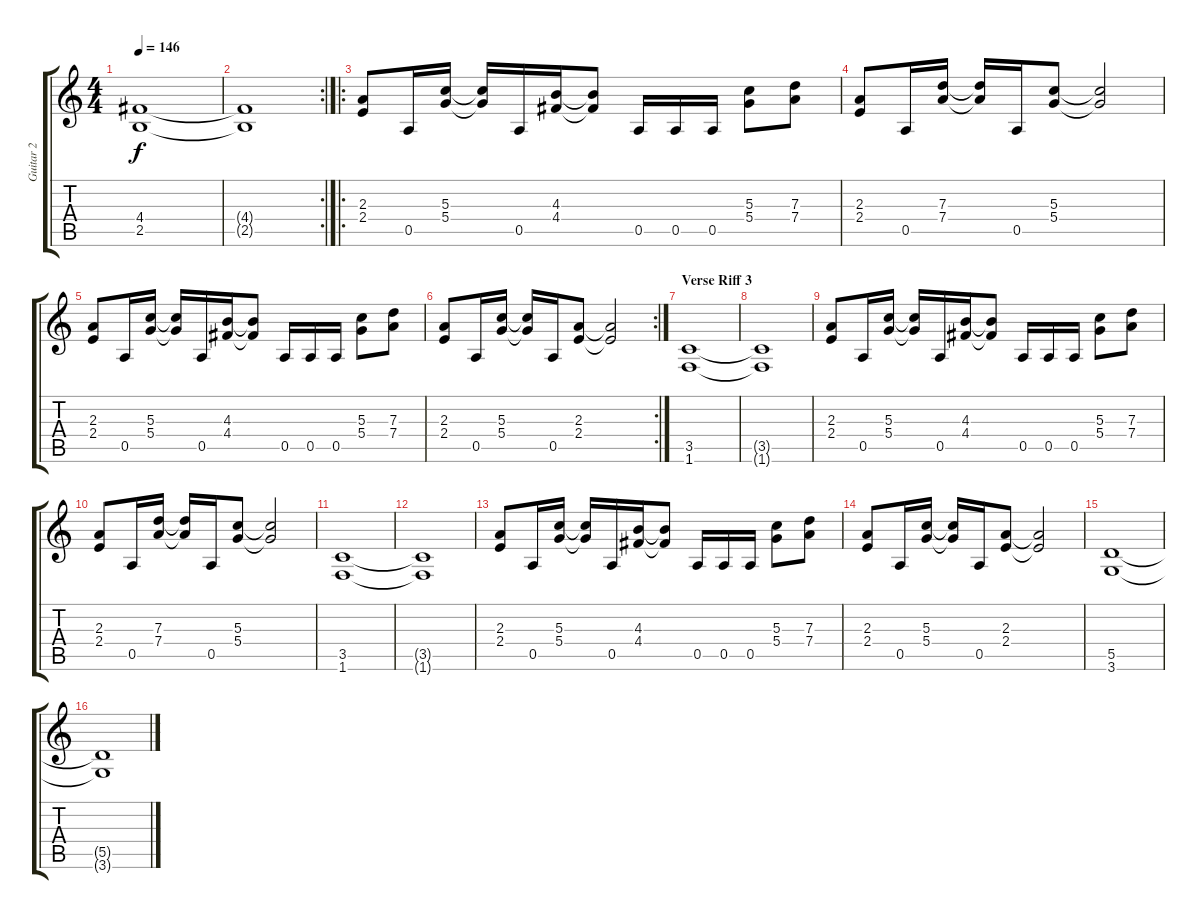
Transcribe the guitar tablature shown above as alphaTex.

\track ("Guitar 2" "Guitar 2") {instrument overdrivenguitar}
\staff {score tabs}
\tuning (E4 B3 G3 D3 A2 E2) {hide}
\ts (4 4)
\tempo 146
\clef g2
\ks c
(4.4 2.5).1{dy f} |
\rc 2
(4.4{t} 2.5{t}).1 |
\ro
(2.3 2.4).8 0.5.16 (5.3 5.4).16 (5.3{t} 5.4{t}).16 0.5.16 (4.3 4.4).16 (4.3{t} 4.4{t}).8 0.5.16 0.5.16 0.5.16 (5.3 5.4).8 (7.3 7.4).8 |
(2.3 2.4).8 0.5.16 (7.3 7.4).16 (7.3{t} 7.4{t}).16 0.5.16 (5.3 5.4).8 (5.3{t} 5.4{t}).2 |
(2.3 2.4).8 0.5.16 (5.3 5.4).16 (5.3{t} 5.4{t}).16 0.5.16 (4.3 4.4).16 (4.3{t} 4.4{t}).8 0.5.16 0.5.16 0.5.16 (5.3 5.4).8 (7.3 7.4).8 |
\rc 2
(2.3 2.4).8 0.5.16 (5.3 5.4).16 (5.3{t} 5.4{t}).16 0.5.16 (2.3 2.4).8 (2.3{t} 2.4{t}).2 |
\section ("" "Verse Riff 3")
(3.5 1.6).1 |
(3.5{t} 1.6{t}).1 |
(2.3 2.4).8 0.5.16 (5.3 5.4).16 (5.3{t} 5.4{t}).16 0.5.16 (4.3 4.4).16 (4.3{t} 4.4{t}).8 0.5.16 0.5.16 0.5.16 (5.3 5.4).8 (7.3 7.4).8 |
(2.3 2.4).8 0.5.16 (7.3 7.4).16 (7.3{t} 7.4{t}).16 0.5.16 (5.3 5.4).8 (5.3{t} 5.4{t}).2 |
(3.5 1.6).1 |
(3.5{t} 1.6{t}).1 |
(2.3 2.4).8 0.5.16 (5.3 5.4).16 (5.3{t} 5.4{t}).16 0.5.16 (4.3 4.4).16 (4.3{t} 4.4{t}).8 0.5.16 0.5.16 0.5.16 (5.3 5.4).8 (7.3 7.4).8 |
(2.3 2.4).8 0.5.16 (5.3 5.4).16 (5.3{t} 5.4{t}).16 0.5.16 (2.3 2.4).8 (2.3{t} 2.4{t}).2 |
(5.5 3.6).1 |
(5.5{t} 3.6{t}).1
